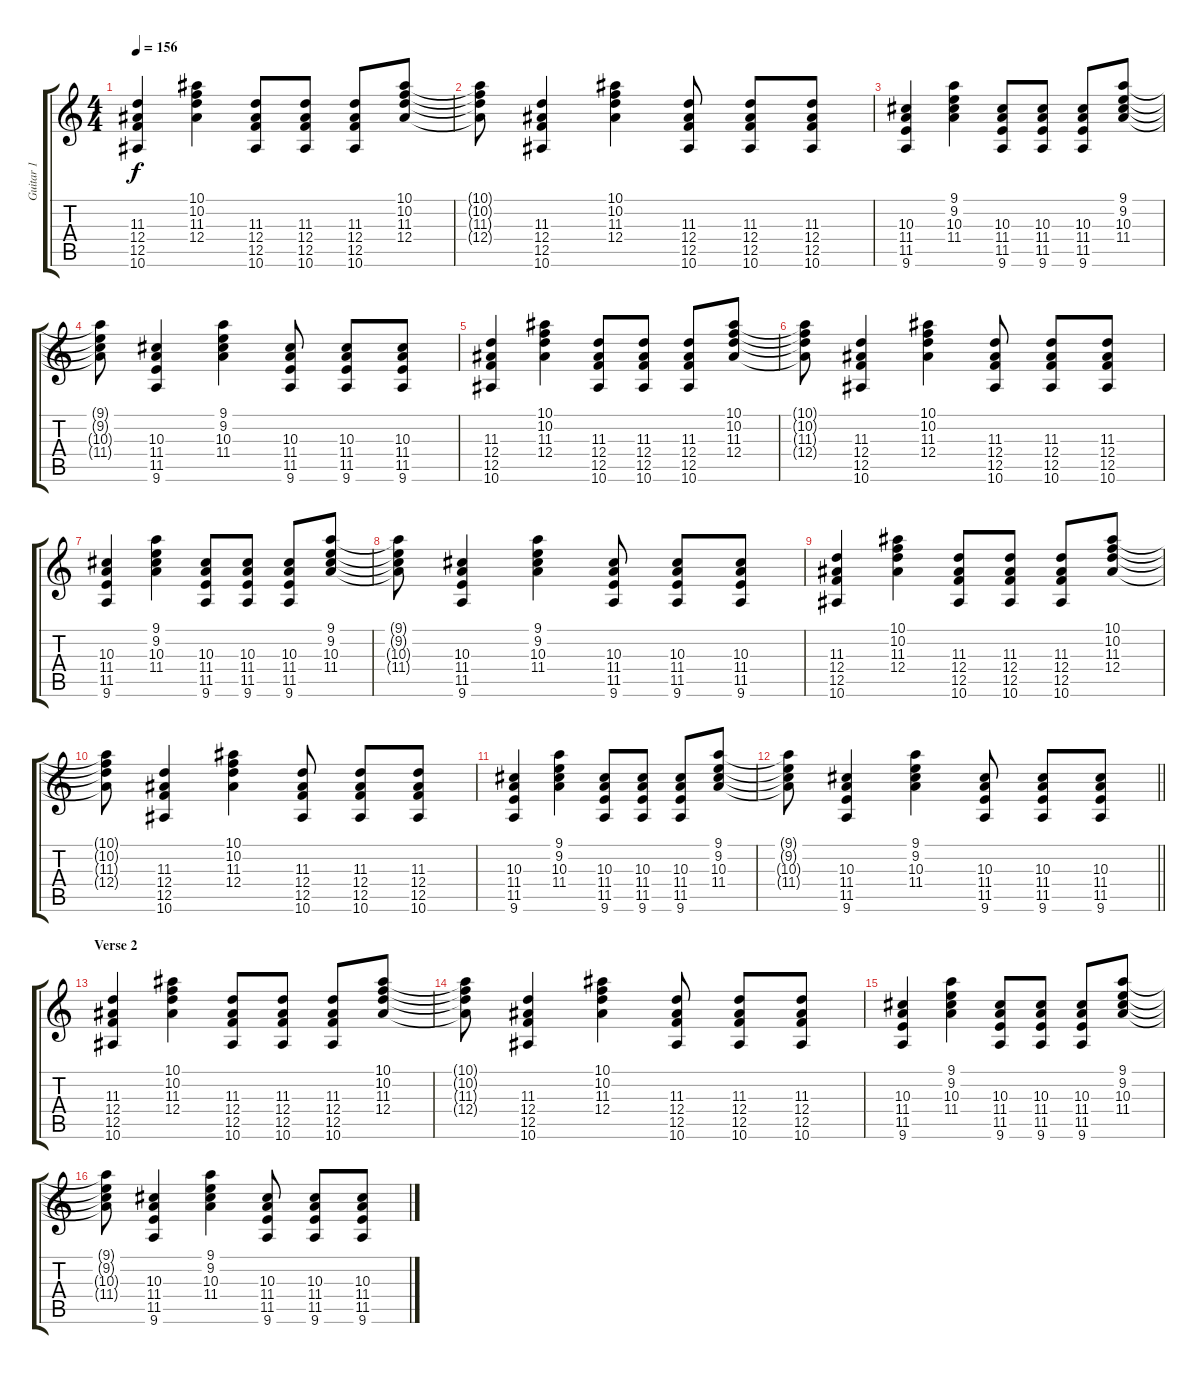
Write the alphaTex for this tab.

\track ("Guitar 1" "Guitar 1") {instrument overdrivenguitar}
\staff {score tabs}
\tuning (C4 G3 Eb3 Bb2 F2 C2) {hide}
\ts (4 4)
\tempo 156
\clef g2
\ks c
(11.3 12.4 12.5 10.6).4{dy f} (10.1 10.2 11.3 12.4).4 (11.3 12.4 12.5 10.6).8 (11.3 12.4 12.5 10.6).8 (11.3 12.4 12.5 10.6).8 (10.1 10.2 11.3 12.4).8 |
(10.1{t} 10.2{t} 11.3{t} 12.4{t}).8 (11.3 12.4 12.5 10.6).4 (10.1 10.2 11.3 12.4).4 (11.3 12.4 12.5 10.6).8 (11.3 12.4 12.5 10.6).8 (11.3 12.4 12.5 10.6).8 |
(10.3 11.4 11.5 9.6).4 (9.1 9.2 10.3 11.4).4 (10.3 11.4 11.5 9.6).8 (10.3 11.4 11.5 9.6).8 (10.3 11.4 11.5 9.6).8 (9.1 9.2 10.3 11.4).8 |
(9.1{t} 9.2{t} 10.3{t} 11.4{t}).8 (10.3 11.4 11.5 9.6).4 (9.1 9.2 10.3 11.4).4 (10.3 11.4 11.5 9.6).8 (10.3 11.4 11.5 9.6).8 (10.3 11.4 11.5 9.6).8 |
(11.3 12.4 12.5 10.6).4 (10.1 10.2 11.3 12.4).4 (11.3 12.4 12.5 10.6).8 (11.3 12.4 12.5 10.6).8 (11.3 12.4 12.5 10.6).8 (10.1 10.2 11.3 12.4).8 |
(10.1{t} 10.2{t} 11.3{t} 12.4{t}).8 (11.3 12.4 12.5 10.6).4 (10.1 10.2 11.3 12.4).4 (11.3 12.4 12.5 10.6).8 (11.3 12.4 12.5 10.6).8 (11.3 12.4 12.5 10.6).8 |
(10.3 11.4 11.5 9.6).4 (9.1 9.2 10.3 11.4).4 (10.3 11.4 11.5 9.6).8 (10.3 11.4 11.5 9.6).8 (10.3 11.4 11.5 9.6).8 (9.1 9.2 10.3 11.4).8 |
(9.1{t} 9.2{t} 10.3{t} 11.4{t}).8 (10.3 11.4 11.5 9.6).4 (9.1 9.2 10.3 11.4).4 (10.3 11.4 11.5 9.6).8 (10.3 11.4 11.5 9.6).8 (10.3 11.4 11.5 9.6).8 |
(11.3 12.4 12.5 10.6).4 (10.1 10.2 11.3 12.4).4 (11.3 12.4 12.5 10.6).8 (11.3 12.4 12.5 10.6).8 (11.3 12.4 12.5 10.6).8 (10.1 10.2 11.3 12.4).8 |
(10.1{t} 10.2{t} 11.3{t} 12.4{t}).8 (11.3 12.4 12.5 10.6).4 (10.1 10.2 11.3 12.4).4 (11.3 12.4 12.5 10.6).8 (11.3 12.4 12.5 10.6).8 (11.3 12.4 12.5 10.6).8 |
(10.3 11.4 11.5 9.6).4 (9.1 9.2 10.3 11.4).4 (10.3 11.4 11.5 9.6).8 (10.3 11.4 11.5 9.6).8 (10.3 11.4 11.5 9.6).8 (9.1 9.2 10.3 11.4).8 |
\barLineRight lightlight
(9.1{t} 9.2{t} 10.3{t} 11.4{t}).8 (10.3 11.4 11.5 9.6).4 (9.1 9.2 10.3 11.4).4 (10.3 11.4 11.5 9.6).8 (10.3 11.4 11.5 9.6).8 (10.3 11.4 11.5 9.6).8 |
\section ("" "Verse 2")
(11.3 12.4 12.5 10.6).4 (10.1 10.2 11.3 12.4).4 (11.3 12.4 12.5 10.6).8 (11.3 12.4 12.5 10.6).8 (11.3 12.4 12.5 10.6).8 (10.1 10.2 11.3 12.4).8 |
(10.1{t} 10.2{t} 11.3{t} 12.4{t}).8 (11.3 12.4 12.5 10.6).4 (10.1 10.2 11.3 12.4).4 (11.3 12.4 12.5 10.6).8 (11.3 12.4 12.5 10.6).8 (11.3 12.4 12.5 10.6).8 |
(10.3 11.4 11.5 9.6).4 (9.1 9.2 10.3 11.4).4 (10.3 11.4 11.5 9.6).8 (10.3 11.4 11.5 9.6).8 (10.3 11.4 11.5 9.6).8 (9.1 9.2 10.3 11.4).8 |
(9.1{t} 9.2{t} 10.3{t} 11.4{t}).8 (10.3 11.4 11.5 9.6).4 (9.1 9.2 10.3 11.4).4 (10.3 11.4 11.5 9.6).8 (10.3 11.4 11.5 9.6).8 (10.3 11.4 11.5 9.6).8
